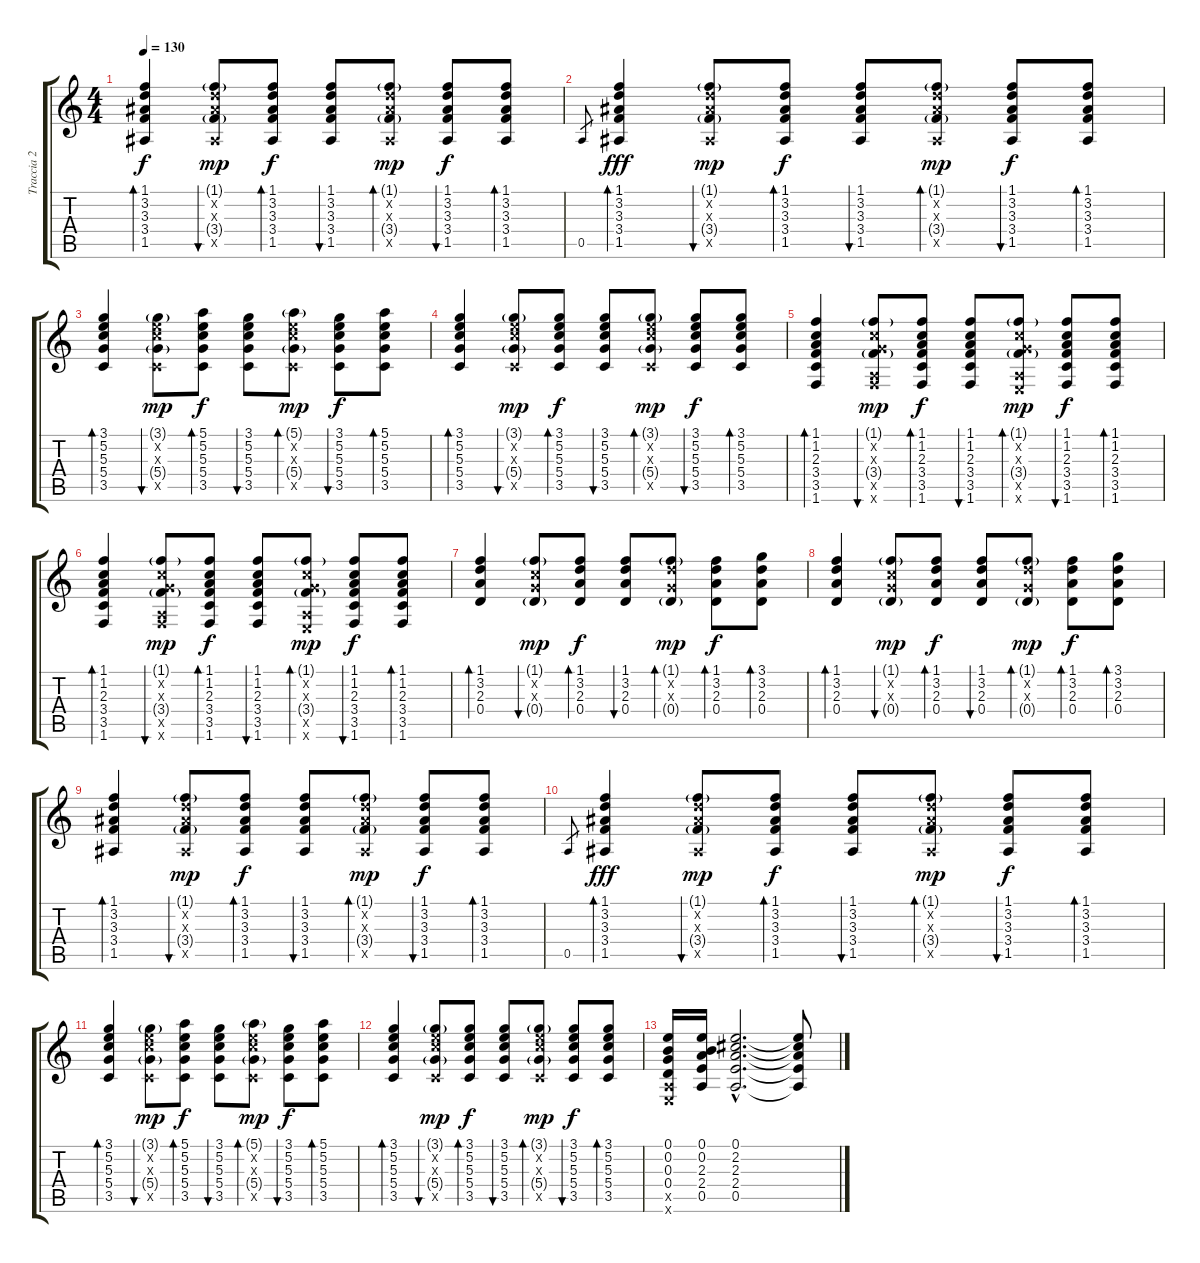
\track ("Traccia 2" "Traccia 2") {instrument acousticguitarsteel}
\staff {score tabs}
\tuning (E4 B3 G3 D3 A2 E2) {hide}
\ts (4 4)
\tempo 130
\clef g2
\ks c
(1.1 3.2 3.3 3.4 1.5).4{bd 120 dy f} (1.1{g} 3.2{x} 3.3{x} 3.4{g} 1.5{x}).8{bu 120 dy mp} (1.1 3.2 3.3 3.4 1.5).8{bd 120 dy f} (1.1 3.2 3.3 3.4 1.5).8{bu 120} (1.1{g} 3.2{x} 3.3{x} 3.4{g} 1.5{x}).8{bd 120 dy mp} (1.1 3.2 3.3 3.4 1.5).8{bu 120 dy f} (1.1 3.2 3.3 3.4 1.5).8{bd 120} |
0.5.8{gr} (1.1 3.2 3.3 3.4 1.5).4{bd 120 dy fff} (1.1{g} 3.2{x} 3.3{x} 3.4{g} 1.5{x}).8{bu 120 dy mp} (1.1 3.2 3.3 3.4 1.5).8{bd 120 dy f} (1.1 3.2 3.3 3.4 1.5).8{bu 120} (1.1{g} 3.2{x} 3.3{x} 3.4{g} 1.5{x}).8{bd 120 dy mp} (1.1 3.2 3.3 3.4 1.5).8{bu 120 dy f} (1.1 3.2 3.3 3.4 1.5).8{bd 120} |
(3.1 5.2 5.3 5.4 3.5).4{bd 120} (3.1{g} 5.2{x} 5.3{x} 5.4{g} 3.5{x}).8{bu 120 dy mp} (5.1 5.2 5.3 5.4 3.5).8{bd 120 dy f} (3.1 5.2 5.3 5.4 3.5).8{bu 120} (5.1{g} 5.2{x} 5.3{x} 5.4{g} 3.5{x}).8{bd 120 dy mp} (3.1 5.2 5.3 5.4 3.5).8{bu 120 dy f} (5.1 5.2 5.3 5.4 3.5).8{bd 120} |
(3.1 5.2 5.3 5.4 3.5).4{bd 120} (3.1{g} 5.2{x} 5.3{x} 5.4{g} 3.5{x}).8{bu 120 dy mp} (3.1 5.2 5.3 5.4 3.5).8{bd 120 dy f} (3.1 5.2 5.3 5.4 3.5).8{bu 120} (3.1{g} 5.2{x} 5.3{x} 5.4{g} 3.5{x}).8{bd 120 dy mp} (3.1 5.2 5.3 5.4 3.5).8{bu 120 dy f} (3.1 5.2 5.3 5.4 3.5).8{bd 120} |
(1.1 1.2 2.3 3.4 3.5 1.6).4{bd 120} (1.1{g} 1.2{x} 0.3{x} 3.4{g} 0.5{x} 1.6{x}).8{bu 120 dy mp} (1.1 1.2 2.3 3.4 3.5 1.6).8{bd 120 dy f} (1.1 1.2 2.3 3.4 3.5 1.6).8{bu 120} (1.1{g} 1.2{x} 0.3{x} 3.4{g} 0.5{x} 0.6{x}).8{bd 120 dy mp} (1.1 1.2 2.3 3.4 3.5 1.6).8{bu 120 dy f} (1.1 1.2 2.3 3.4 3.5 1.6).8{bd 120} |
(1.1 1.2 2.3 3.4 3.5 1.6).4{bd 120} (1.1{g} 1.2{x} 0.3{x} 3.4{g} 0.5{x} 1.6{x}).8{bu 120 dy mp} (1.1 1.2 2.3 3.4 3.5 1.6).8{bd 120 dy f} (1.1 1.2 2.3 3.4 3.5 1.6).8{bu 120} (1.1{g} 1.2{x} 0.3{x} 3.4{g} 0.5{x} 0.6{x}).8{bd 120 dy mp} (1.1 1.2 2.3 3.4 3.5 1.6).8{bu 120 dy f} (1.1 1.2 2.3 3.4 3.5 1.6).8{bd 120} |
(1.1 3.2 2.3 0.4).4{bd 120 volume 9} (1.1{g} 1.2{x} 0.3{x} 0.4{g}).8{bu 120 dy mp} (1.1 3.2 2.3 0.4).8{bd 120 dy f} (1.1 3.2 2.3 0.4).8{bu 120} (1.1{g} 3.2{x} 0.3{x} 0.4{g}).8{bd 120 dy mp} (1.1 3.2 2.3 0.4).8{bd 120 dy f} (3.1 3.2 2.3 0.4).8{bd 120} |
(1.1 3.2 2.3 0.4).4{bd 120} (1.1{g} 1.2{x} 0.3{x} 0.4{g}).8{bu 120 dy mp} (1.1 3.2 2.3 0.4).8{bd 120 dy f} (1.1 3.2 2.3 0.4).8{bu 120} (1.1{g} 3.2{x} 0.3{x} 0.4{g}).8{bd 120 dy mp} (1.1 3.2 2.3 0.4).8{bd 120 dy f} (3.1 3.2 2.3 0.4).8{bd 120} |
(1.1 3.2 3.3 3.4 1.5).4{bd 120} (1.1{g} 3.2{x} 3.3{x} 3.4{g} 1.5{x}).8{bu 120 dy mp} (1.1 3.2 3.3 3.4 1.5).8{bd 120 dy f} (1.1 3.2 3.3 3.4 1.5).8{bu 120} (1.1{g} 3.2{x} 3.3{x} 3.4{g} 1.5{x}).8{bd 120 dy mp} (1.1 3.2 3.3 3.4 1.5).8{bu 120 dy f} (1.1 3.2 3.3 3.4 1.5).8{bd 120} |
0.5.8{gr} (1.1 3.2 3.3 3.4 1.5).4{bd 120 dy fff} (1.1{g} 3.2{x} 3.3{x} 3.4{g} 1.5{x}).8{bu 120 dy mp} (1.1 3.2 3.3 3.4 1.5).8{bd 120 dy f} (1.1 3.2 3.3 3.4 1.5).8{bu 120} (1.1{g} 3.2{x} 3.3{x} 3.4{g} 1.5{x}).8{bd 120 dy mp} (1.1 3.2 3.3 3.4 1.5).8{bu 120 dy f} (1.1 3.2 3.3 3.4 1.5).8{bd 120} |
(3.1 5.2 5.3 5.4 3.5).4{bd 120} (3.1{g} 5.2{x} 5.3{x} 5.4{g} 3.5{x}).8{bu 120 dy mp} (5.1 5.2 5.3 5.4 3.5).8{bd 120 dy f} (3.1 5.2 5.3 5.4 3.5).8{bu 120} (5.1{g} 5.2{x} 5.3{x} 5.4{g} 3.5{x}).8{bd 120 dy mp} (3.1 5.2 5.3 5.4 3.5).8{bu 120 dy f} (5.1 5.2 5.3 5.4 3.5).8{bd 120} |
(3.1 5.2 5.3 5.4 3.5).4{bd 120} (3.1{g} 5.2{x} 5.3{x} 5.4{g} 3.5{x}).8{bu 120 dy mp} (3.1 5.2 5.3 5.4 3.5).8{bd 120 dy f} (3.1 5.2 5.3 5.4 3.5).8{bu 120} (3.1{g} 5.2{x} 5.3{x} 5.4{g} 3.5{x}).8{bd 120 dy mp} (3.1 5.2 5.3 5.4 3.5).8{bu 120 dy f} (3.1 5.2 5.3 5.4 3.5).8{bd 120} |
(0.1 0.2 0.3 0.4 0.5{x} 0.6{x}).16 (0.1 0.2 2.3 2.4 0.5).16 (0.1{hac} 2.2{hac} 2.3{hac} 2.4{hac} 0.5{hac}).2{d} (0.1{t} 2.2{t} 2.3{t} 2.4{t} 0.5{t}).8
